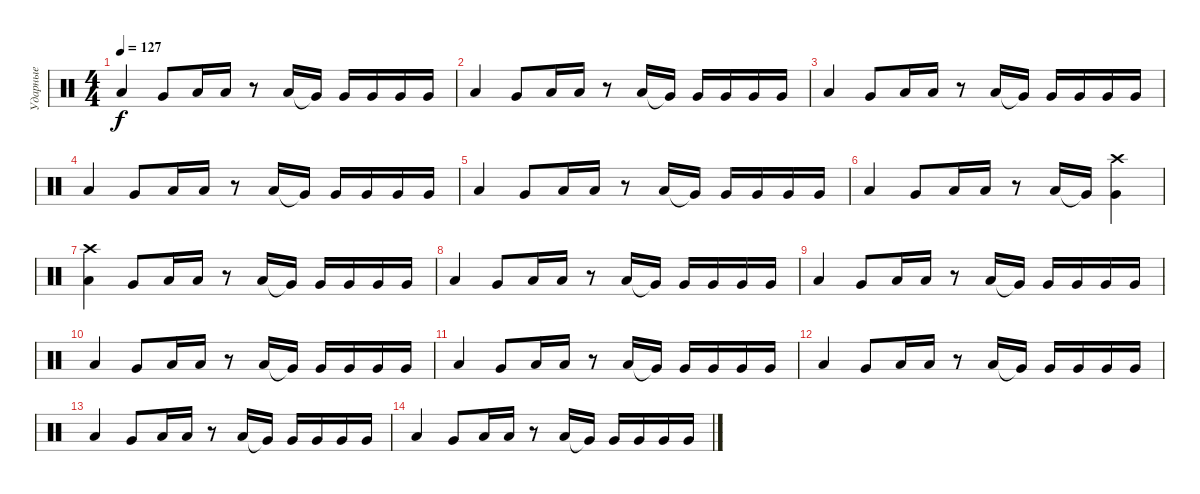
\track ("Ударные" "Ударные") {instrument percussion}
\staff {score}
\articulation defaults
\ts (4 4)
\tempo 127
\clef neutral
\ks c "Low Floor Tom (hit)".4{dy f} "Very Low Tom (hit)".8 "Low Floor Tom (hit)".16 "Low Floor Tom (hit)".16
r.8 "Low Floor Tom (hit)".16 "Very Low Tom (hit)"{t}.16 "Very Low Tom (hit)".16 "Very Low Tom (hit)".16 "Very Low Tom (hit)".16 "Very Low Tom (hit)".16 |
"Low Floor Tom (hit)".4 "Very Low Tom (hit)".8 "Low Floor Tom (hit)".16 "Low Floor Tom (hit)".16 r.8 "Low Floor Tom (hit)".16 "Very Low Tom (hit)"{t}.16 "Very Low Tom (hit)".16 "Very Low Tom (hit)".16 "Very Low Tom (hit)".16 "Very Low Tom (hit)".16 |
"Low Floor Tom (hit)".4 "Very Low Tom (hit)".8 "Low Floor Tom (hit)".16 "Low Floor Tom (hit)".16 r.8 "Low Floor Tom (hit)".16 "Very Low Tom (hit)"{t}.16 "Very Low Tom (hit)".16 "Very Low Tom (hit)".16 "Very Low Tom (hit)".16 "Very Low Tom (hit)".16 |
"Low Floor Tom (hit)".4 "Very Low Tom (hit)".8 "Low Floor Tom (hit)".16 "Low Floor Tom (hit)".16 r.8 "Low Floor Tom (hit)".16 "Very Low Tom (hit)"{t}.16 "Very Low Tom (hit)".16 "Very Low Tom (hit)".16 "Very Low Tom (hit)".16 "Very Low Tom (hit)".16 |
"Low Floor Tom (hit)".4 "Very Low Tom (hit)".8 "Low Floor Tom (hit)".16 "Low Floor Tom (hit)".16 r.8 "Low Floor Tom (hit)".16 "Very Low Tom (hit)"{t}.16 "Very Low Tom (hit)".16 "Very Low Tom (hit)".16 "Very Low Tom (hit)".16 "Very Low Tom (hit)".16 |
"Low Floor Tom (hit)".4 "Very Low Tom (hit)".8 "Low Floor Tom (hit)".16 "Low Floor Tom (hit)".16 r.8 "Low Floor Tom (hit)".16 "Very Low Tom (hit)"{t}.16 ("Very Low Tom (hit)" "Crash high (hit)").4 |
("Low Floor Tom (hit)" "Crash high (hit)").4 "Very Low Tom (hit)".8 "Low Floor Tom (hit)".16 "Low Floor Tom (hit)".16 r.8 "Low Floor Tom (hit)".16 "Very Low Tom (hit)"{t}.16 "Very Low Tom (hit)".16 "Very Low Tom (hit)".16 "Very Low Tom (hit)".16 "Very Low Tom (hit)".16 |
"Low Floor Tom (hit)".4 "Very Low Tom (hit)".8 "Low Floor Tom (hit)".16 "Low Floor Tom (hit)".16 r.8 "Low Floor Tom (hit)".16 "Very Low Tom (hit)"{t}.16 "Very Low Tom (hit)".16 "Very Low Tom (hit)".16 "Very Low Tom (hit)".16 "Very Low Tom (hit)".16 |
"Low Floor Tom (hit)".4 "Very Low Tom (hit)".8 "Low Floor Tom (hit)".16 "Low Floor Tom (hit)".16 r.8 "Low Floor Tom (hit)".16 "Very Low Tom (hit)"{t}.16 "Very Low Tom (hit)".16 "Very Low Tom (hit)".16 "Very Low Tom (hit)".16 "Very Low Tom (hit)".16 |
"Low Floor Tom (hit)".4 "Very Low Tom (hit)".8 "Low Floor Tom (hit)".16 "Low Floor Tom (hit)".16 r.8 "Low Floor Tom (hit)".16 "Very Low Tom (hit)"{t}.16 "Very Low Tom (hit)".16 "Very Low Tom (hit)".16 "Very Low Tom (hit)".16 "Very Low Tom (hit)".16 |
"Low Floor Tom (hit)".4 "Very Low Tom (hit)".8 "Low Floor Tom (hit)".16 "Low Floor Tom (hit)".16 r.8 "Low Floor Tom (hit)".16 "Very Low Tom (hit)"{t}.16 "Very Low Tom (hit)".16 "Very Low Tom (hit)".16 "Very Low Tom (hit)".16 "Very Low Tom (hit)".16 |
"Low Floor Tom (hit)".4 "Very Low Tom (hit)".8 "Low Floor Tom (hit)".16 "Low Floor Tom (hit)".16 r.8 "Low Floor Tom (hit)".16 "Very Low Tom (hit)"{t}.16 "Very Low Tom (hit)".16 "Very Low Tom (hit)".16 "Very Low Tom (hit)".16 "Very Low Tom (hit)".16 |
"Low Floor Tom (hit)".4 "Very Low Tom (hit)".8 "Low Floor Tom (hit)".16 "Low Floor Tom (hit)".16 r.8 "Low Floor Tom (hit)".16 "Very Low Tom (hit)"{t}.16 "Very Low Tom (hit)".16 "Very Low Tom (hit)".16 "Very Low Tom (hit)".16 "Very Low Tom (hit)".16 |
"Low Floor Tom (hit)".4 "Very Low Tom (hit)".8 "Low Floor Tom (hit)".16 "Low Floor Tom (hit)".16 r.8 "Low Floor Tom (hit)".16 "Very Low Tom (hit)"{t}.16 "Very Low Tom (hit)".16 "Very Low Tom (hit)".16 "Very Low Tom (hit)".16 "Very Low Tom (hit)".16
